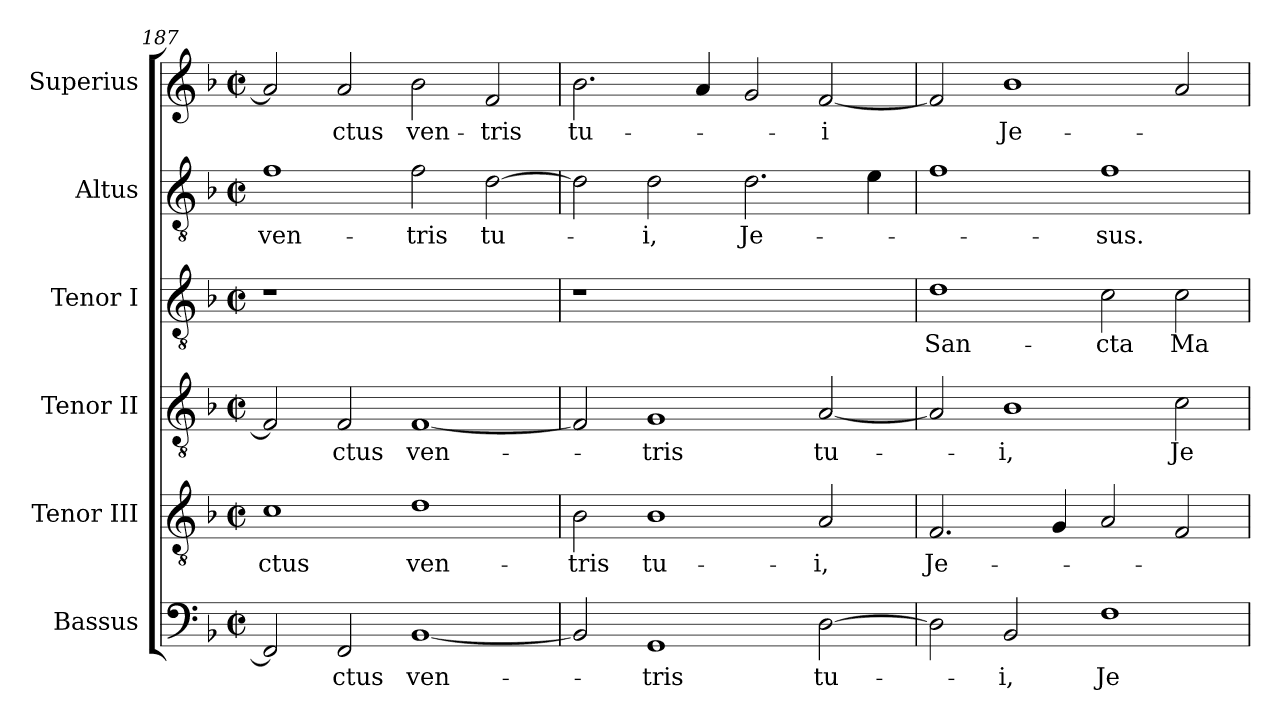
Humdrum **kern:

**kern	**text	**kern	**text	**kern	**text	**kern	**text	**kern	**text	**kern	**text
*part6	*part6	*part5	*part5	*part4	*part4	*part3	*part3	*part2	*part2	*part1	*part1
*staff6	*staff6	*staff5	*staff5	*staff4	*staff4	*staff3	*staff3	*staff2	*staff2	*staff1	*staff1
*I"Bassus	*	*I"Tenor III	*	*I"Tenor II	*	*I"Tenor I	*	*I"Altus	*	*I"Superius	*
*I'B.	*	*I'T.	*	*I'T.	*	*I'T.	*	*	*	*I'S.	*
!!LO:PB:g=z
*clefF4	*	*clefGv2	*	*clefGv2	*	*clefGv2	*	*clefGv2	*	*clefG2	*
*	*	*ITrd7c12	*	*ITrd7c12	*	*ITrd7c12	*	*ITrd7c12	*	*	*
*k[b-]	*	*k[b-]	*	*k[b-]	*	*k[b-]	*	*k[b-]	*	*k[b-]	*
*F:	*	*F:	*	*F:	*	*F:	*	*F:	*	*F:	*
*M2/2	*	*M2/2	*	*M2/2	*	*M2/2	*	*M2/2	*	*M2/2	*
*met(c|)	*	*met(c|)	*	*met(c|)	*	*met(c|)	*	*met(c|)	*	*met(c|)	*
=187	=187	=187	=187	=187	=187	=187	=187	=187	=187	=187	=187
!	!	!	!LO:LY:b:color=#000000	!	!	!LO:N:vis=1	!	!	!	!	!
!	!	!	!	!	!	!	!	!	!LO:LY:b:color=#000000	!	!
2FFi/]	.	1Ci	-ctus	2FFi/]	.	1r	.	1Fi	ven-	2ai/]	.
!	!LO:LY:b:color=#000000	!	!	!	!	!	!	!	!	!	!
!	!	!	!	!	!LO:LY:b:color=#000000	!	!	!	!	!	!
!	!	!	!	!	!	!	!	!	!	!	!LO:LY:b:color=#000000
2FFi/	-ctus	.	.	2FFi/	-ctus	.	.	.	.	2ai/	-ctus
!	!LO:LY:b:color=#000000	!	!	!	!	!	!	!	!	!	!
!	!	!	!LO:LY:b:color=#000000	!	!	!	!	!	!	!	!
!	!	!	!	!	!LO:LY:b:color=#000000	!	!	!	!	!	!
!	!	!	!	!	!	!	!	!	!LO:LY:b:color=#000000	!	!
!	!	!	!	!	!	!	!	!	!	!	!LO:LY:b:color=#000000
[<1BB-i	ven-	1Di	ven-	[<1FFi	ven-	1ryy	.	2Fi\	-tris	2b-i\	ven-
!	!	!	!	!	!	!	!	!	!LO:LY:b:color=#000000	!	!
!	!	!	!	!	!	!	!	!	!	!	!LO:LY:b:color=#000000
.	.	.	.	.	.	.	.	[>2Di\	tu-	2fi/	-tris
=188	=188	=188	=188	=188	=188	=188	=188	=188	=188	=188	=188
!	!	!	!LO:LY:b:color=#000000	!	!	!LO:N:vis=1	!	!	!	!	!
!	!	!	!	!	!	!	!	!	!	!	!LO:LY:b:color=#000000
2BB-i/]	.	2BB-i\	-tris	2FFi/]	.	1r	.	2Di\]	.	2.b-i\	tu-
!	!LO:LY:b:color=#000000	!	!	!	!	!	!	!	!	!	!
!	!	!	!LO:LY:b:color=#000000	!	!	!	!	!	!	!	!
!	!	!	!	!	!LO:LY:b:color=#000000	!	!	!	!	!	!
!	!	!	!	!	!	!	!	!	!LO:LY:b:color=#000000	!	!
1GGi	-tris	1BB-i	tu-	1GGi	-tris	.	.	2Di\	-i,	.	.
.	.	.	.	.	.	.	.	.	.	4ai/	.
!	!	!	!	!	!	!	!	!	!LO:LY:b:color=#000000	!	!
.	.	.	.	.	.	1ryy	.	2.Di\	Je-	2gi/	.
!	!LO:LY:b:color=#000000	!	!	!	!	!	!	!	!	!	!
!	!	!	!LO:LY:b:color=#000000	!	!	!	!	!	!	!	!
!	!	!	!	!	!LO:LY:b:color=#000000	!	!	!	!	!	!
!	!	!	!	!	!	!	!	!	!	!	!LO:LY:b:color=#000000
[>2Di\	tu-	2AAi/	-i,	[<2AAi/	tu-	.	.	.	.	[<2fi/	-i
.	.	.	.	.	.	.	.	4Ei\	.	.	.
=189	=189	=189	=189	=189	=189	=189	=189	=189	=189	=189	=189
!	!	!	!LO:LY:b:color=#000000	!	!	!	!	!	!	!	!
!	!	!	!	!	!	!	!LO:LY:b:color=#000000	!	!	!	!
2Di\]	.	2.FFi/	Je-	2AAi/]	.	1Di	San-	1Fi	.	2fi/]	.
!	!LO:LY:b:color=#000000	!	!	!	!	!	!	!	!	!	!
!	!	!	!	!	!LO:LY:b:color=#000000	!	!	!	!	!	!
!	!	!	!	!	!	!	!	!	!	!	!LO:LY:b:color=#000000
2BB-i/	-i,	.	.	1BB-i	-i,	.	.	.	.	1b-i	Je-
.	.	4GGi/	.	.	.	.	.	.	.	.	.
!	!LO:LY:b:color=#000000	!	!	!	!	!	!	!	!	!	!
!	!	!	!	!	!	!	!LO:LY:b:color=#000000	!	!	!	!
!	!	!	!	!	!	!	!	!	!LO:LY:b:color=#000000	!	!
1Fi	Je-	2AAi/	.	.	.	2Ci\	-cta	1Fi	-sus.	.	.
!	!	!	!	!	!LO:LY:b:color=#000000	!	!	!	!	!	!
!	!	!	!	!	!	!	!LO:LY:b:color=#000000	!	!	!	!
.	.	2FFi/	.	2Ci\	Je-	2Ci\	Ma-	.	.	2ai/	.
=	=	=	=	=	=	=	=	=	=	=	=
*-	*-	*-	*-	*-	*-	*-	*-	*-	*-	*-	*-
